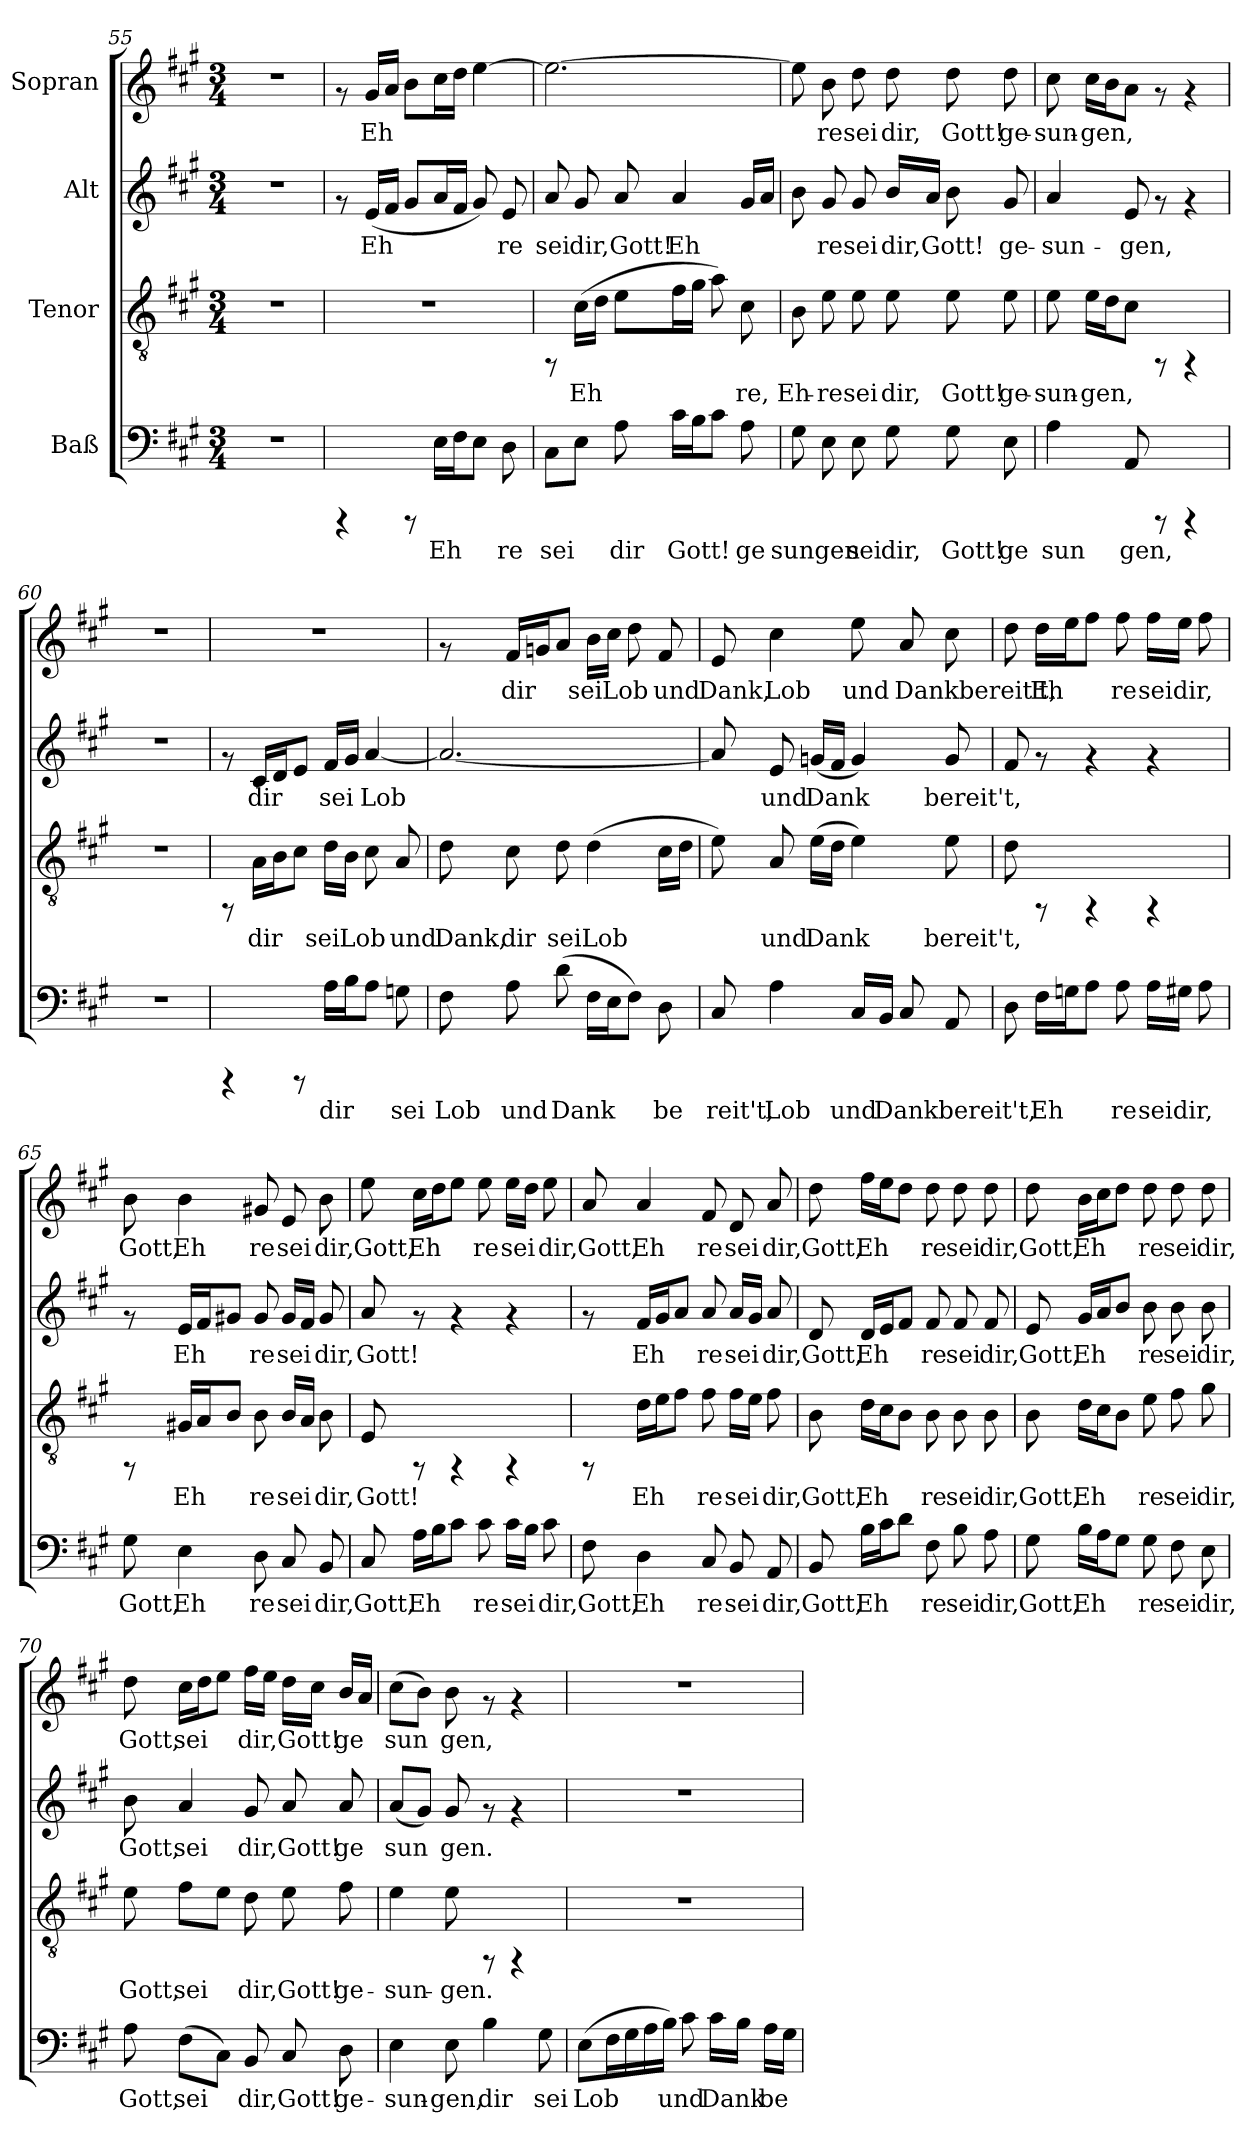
**kern	**text	**kern	**text	**kern	**text	**kern	**text
*part4	*part4	*part3	*part3	*part2	*part2	*part1	*part1
*staff4	*staff4	*staff3	*staff3	*staff2	*staff2	*staff1	*staff1
*I"Baß	*	*I"Tenor	*	*I"Alt	*	*I"Sopran	*
!!LO:PB:g=z
*clefF4	*	*clefGv2	*	*clefG2	*	*clefG2	*
*k[f#c#g#]	*	*k[f#c#g#]	*	*k[f#c#g#]	*	*k[f#c#g#]	*
*A:	*	*A:	*	*A:	*	*A:	*
*M3/4	*	*M3/4	*	*M3/4	*	*M3/4	*
=55	=55	=55	=55	=55	=55	=55	=55
2.r	.	2.r	.	2.r	.	2.r	.
=56	=56	=56	=56	=56	=56	=56	=56
4rCCC	.	2.r	.	8rf	.	8rf	.
!	!	!	!	!	!LO:LY:b	!	!LO:LY:b
.	.	.	.	(<16e/L	Eh-	16g#/L	Eh-
!	!	!	!	!	!LO:LY:b	!	!LO:LY:b
.	.	.	.	16f#/J	--	16a/J	--
!	!	!	!	!	!LO:LY:b	!	!LO:LY:b
8rCCC	.	.	.	8g#/L	--	8b\L	--
!	!LO:LY:b	!	!	!	!LO:LY:b	!	!LO:LY:b
16E\L	Eh	.	.	16a/	--	16cc#\	--
!	!LO:LY:b	!	!	!	!LO:LY:b	!	!LO:LY:b
16F#\	.	.	.	16f#/J	--	16dd\J	--
!	!LO:LY:b	!	!	!	!LO:LY:b	!	!LO:LY:b
8E\J	.	.	.	8g#/)	--	[>4ee\	--
!	!LO:LY:b	!	!	!	!LO:LY:b	!	!
8D\	re	.	.	8e/	-re	.	.
=57	=57	=57	=57	=57	=57	=57	=57
!	!LO:LY:b	!	!	!	!LO:LY:b	!	!LO:LY:b
8C#\L	sei	8rFF	.	8a/	sei	2.ee\_>	--
!	!LO:LY:b	!	!LO:LY:b	!	!LO:LY:b	!	!
8E\J	.	(>16c#\L	Eh-	8g#/	dir,	.	.
!	!	!	!LO:LY:b	!	!	!	!
.	.	16d\J	--	.	.	.	.
!	!LO:LY:b	!	!LO:LY:b	!	!LO:LY:b	!	!
8A\	dir	8e\L	--	8a/	Gott!	.	.
!	!LO:LY:b	!	!LO:LY:b	!	!LO:LY:b	!	!
16c#\L	Gott!	16f#\	--	4a/	Eh-	.	.
!	!LO:LY:b	!	!LO:LY:b	!	!	!	!
16B\	.	16g#\J	--	.	.	.	.
!	!LO:LY:b	!	!LO:LY:b	!	!	!	!
8c#\J	.	8a\)	--	.	.	.	.
!	!LO:LY:b	!	!LO:LY:b	!	!LO:LY:b	!	!
8A\	ge	8c#\	-re,	16g#/L	--	.	.
!	!	!	!	!	!LO:LY:b	!	!
.	.	.	.	16a/J	--	.	.
=58	=58	=58	=58	=58	=58	=58	=58
!	!LO:LY:b	!	!LO:LY:b	!	!LO:LY:b	!	!LO:LY:b
8G#\	sungen	8B\	Eh-	8b\	--	8ee\]	--
!	!LO:LY:b	!	!LO:LY:b	!	!LO:LY:b	!	!LO:LY:b
8E\	.	8e\	-re	8g#/	-re	8b\	-re
!	!LO:LY:b	!	!LO:LY:b	!	!LO:LY:b	!	!LO:LY:b
8E\	sei	8e\	sei	8g#/	sei	8dd\	sei
!	!LO:LY:b	!	!LO:LY:b	!	!LO:LY:b	!	!LO:LY:b
8G#\	dir,	8e\	dir,	16b/L	dir,	8dd\	dir,
!	!	!	!	!	!LO:LY:b	!	!
.	.	.	.	16a/J	Gott!	.	.
!	!LO:LY:b	!	!LO:LY:b	!	!LO:LY:b	!	!LO:LY:b
8G#\	Gott!	8e\	Gott!	8b\	.	8dd\	Gott!
!	!LO:LY:b	!	!LO:LY:b	!	!LO:LY:b	!	!LO:LY:b
8E\	ge	8e\	ge-	8g#/	ge-	8dd\	ge-
=59	=59	=59	=59	=59	=59	=59	=59
!	!LO:LY:b	!	!LO:LY:b	!	!LO:LY:b	!	!LO:LY:b
4A\	sun	8e\	-sun-	4a/	-sun-	8cc#\	-sun-
!	!	!	!LO:LY:b	!	!	!	!LO:LY:b
.	.	16e\L	-gen,	.	.	16cc#\L	-gen,
!	!	!	!LO:LY:b	!	!	!	!LO:LY:b
.	.	16d\	.	.	.	16b\	.
!	!LO:LY:b	!	!LO:LY:b	!	!LO:LY:b	!	!LO:LY:b
8AA/	gen,	8c#\J	.	8e/	-gen,	8a\J	.
8rCCC	.	8rFF	.	8rf	.	8rf	.
4rCCC	.	4rFF	.	4rf	.	4rf	.
=60	=60	=60	=60	=60	=60	=60	=60
2.r	.	2.r	.	2.r	.	2.r	.
!!LO:LB:g=z
=61	=61	=61	=61	=61	=61	=61	=61
4rCCC	.	8rFF	.	8rf	.	2.r	.
!	!	!	!LO:LY:b	!	!LO:LY:b	!	!
.	.	16A\L	dir	16c#/L	dir	.	.
!	!	!	!LO:LY:b	!	!LO:LY:b	!	!
.	.	16B\	.	16d/	.	.	.
!	!	!	!LO:LY:b	!	!LO:LY:b	!	!
8rCCC	.	8c#\J	.	8e/J	.	.	.
!	!LO:LY:b	!	!LO:LY:b	!	!LO:LY:b	!	!
16A\L	dir	16d\L	sei	16f#/L	sei	.	.
!	!LO:LY:b	!	!LO:LY:b	!	!LO:LY:b	!	!
16B\	.	16B\J	Lob	16g#/J	.	.	.
!	!LO:LY:b	!	!LO:LY:b	!	!LO:LY:b	!	!
8A\J	.	8c#\	.	[<4a/	Lob	.	.
!	!LO:LY:b	!	!LO:LY:b	!	!	!	!
8Gn\	sei	8A/	und	.	.	.	.
=62	=62	=62	=62	=62	=62	=62	=62
!	!LO:LY:b	!	!LO:LY:b	!	!LO:LY:b	!	!
8F#\	Lob	8d\	Dank,	2.a/_<	.	8rf	.
!	!LO:LY:b	!	!LO:LY:b	!	!	!	!LO:LY:b
8A\	und	8c#\	dir	.	.	16f#/L	dir
!	!	!	!	!	!	!	!LO:LY:b
.	.	.	.	.	.	16gn/	.
!	!LO:LY:b	!	!LO:LY:b	!	!	!	!LO:LY:b
(>8d\	Dank	8d\	sei	.	.	8a/J	.
!	!LO:LY:b	!	!LO:LY:b	!	!	!	!LO:LY:b
16F#\L	.	(>4d\	Lob	.	.	16b\L	sei
!	!LO:LY:b	!	!	!	!	!	!LO:LY:b
16E\	.	.	.	.	.	16cc#\J	Lob
!	!LO:LY:b	!	!	!	!	!	!LO:LY:b
8F#\J)	.	.	.	.	.	8dd\	.
!	!LO:LY:b	!	!LO:LY:b	!	!	!	!LO:LY:b
8D\	be	16c#\L	.	.	.	8f#/	und
!	!	!	!LO:LY:b	!	!	!	!
.	.	16d\J	.	.	.	.	.
=63	=63	=63	=63	=63	=63	=63	=63
!	!LO:LY:b	!	!LO:LY:b	!	!LO:LY:b	!	!LO:LY:b
8C#/	reit't,	8e\)	.	8a/]	.	8e/	Dank,
!	!LO:LY:b	!	!LO:LY:b	!	!LO:LY:b	!	!LO:LY:b
4A\	Lob	8A/	und	8e/	und	4cc#\	Lob
!	!	!	!LO:LY:b	!	!LO:LY:b	!	!
.	.	(>16e\L	Dank	(<16gn/L	Dank	.	.
!	!	!	!LO:LY:b	!	!LO:LY:b	!	!
.	.	16d\J	.	16f#/J	.	.	.
!	!LO:LY:b	!	!LO:LY:b	!	!LO:LY:b	!	!LO:LY:b
16C#/L	und	4e\)	.	4g/)	.	8ee\	und
!	!LO:LY:b	!	!	!	!	!	!
16BB/J	Dankbereit't,	.	.	.	.	.	.
!	!LO:LY:b	!	!	!	!	!	!LO:LY:b
8C#/	.	.	.	.	.	8a/	Dankbereit't,
!	!LO:LY:b	!	!LO:LY:b	!	!LO:LY:b	!	!LO:LY:b
8AA/	.	8e\	bereit't,	8g/	bereit't,	8cc#\	.
=64	=64	=64	=64	=64	=64	=64	=64
!	!LO:LY:b	!	!LO:LY:b	!	!LO:LY:b	!	!LO:LY:b
8D\	.	8d\	.	8f#/	.	8dd\	.
!	!LO:LY:b	!	!	!	!	!	!LO:LY:b
16F#\L	Eh	8rFF	.	8rf	.	16dd\L	Eh
!	!LO:LY:b	!	!	!	!	!	!LO:LY:b
16Gn\	.	.	.	.	.	16ee\	.
!	!LO:LY:b	!	!	!	!	!	!LO:LY:b
8A\J	.	4rFF	.	4rf	.	8ff#\J	.
!	!LO:LY:b	!	!	!	!	!	!LO:LY:b
8A\	re	.	.	.	.	8ff#\	re
!	!LO:LY:b	!	!	!	!	!	!LO:LY:b
16A\L	sei	4rFF	.	4rf	.	16ff#\L	sei
!	!LO:LY:b	!	!	!	!	!	!LO:LY:b
16G#X\J	dir,	.	.	.	.	16ee\J	dir,
!	!LO:LY:b	!	!	!	!	!	!LO:LY:b
8A\	.	.	.	.	.	8ff#\	.
!!LO:PB:g=z
=65	=65	=65	=65	=65	=65	=65	=65
!	!LO:LY:b	!	!	!	!	!	!LO:LY:b
8G#\	Gott,	8rFF	.	8rf	.	8b\	Gott,
!	!LO:LY:b	!	!LO:LY:b	!	!LO:LY:b	!	!LO:LY:b
4E\	Eh	16G#X/L	Eh	16e/L	Eh-	4b\	Eh
!	!	!	!LO:LY:b	!	!LO:LY:b	!	!
.	.	16A/	.	16f#/	--	.	.
!	!	!	!LO:LY:b	!	!LO:LY:b	!	!
.	.	8B/J	.	8g#X/J	--	.	.
!	!LO:LY:b	!	!LO:LY:b	!	!LO:LY:b	!	!LO:LY:b
8D\	re	8B\	re	8g#/	-re	8g#X/	re
!	!LO:LY:b	!	!LO:LY:b	!	!LO:LY:b	!	!LO:LY:b
8C#/	sei	16B/L	sei	16g#/L	sei	8e/	sei
!	!	!	!LO:LY:b	!	!LO:LY:b	!	!
.	.	16A/J	.	16f#/J	.	.	.
!	!LO:LY:b	!	!LO:LY:b	!	!LO:LY:b	!	!LO:LY:b
8BB/	dir,	8B\	dir,	8g#/	dir,	8b\	dir,
=66	=66	=66	=66	=66	=66	=66	=66
!	!LO:LY:b	!	!LO:LY:b	!	!LO:LY:b	!	!LO:LY:b
8C#/	Gott,	8E/	Gott!	8a/	Gott!	8ee\	Gott,
!	!LO:LY:b	!	!	!	!	!	!LO:LY:b
16A\L	Eh	8rFF	.	8rf	.	16cc#\L	Eh
!	!LO:LY:b	!	!	!	!	!	!LO:LY:b
16B\	.	.	.	.	.	16dd\	.
!	!LO:LY:b	!	!	!	!	!	!LO:LY:b
8c#\J	.	4rFF	.	4rf	.	8ee\J	.
!	!LO:LY:b	!	!	!	!	!	!LO:LY:b
8c#\	re	.	.	.	.	8ee\	re
!	!LO:LY:b	!	!	!	!	!	!LO:LY:b
16c#\L	sei	4rFF	.	4rf	.	16ee\L	sei
!	!LO:LY:b	!	!	!	!	!	!LO:LY:b
16B\J	.	.	.	.	.	16dd\J	.
!	!LO:LY:b	!	!	!	!	!	!LO:LY:b
8c#\	dir,	.	.	.	.	8ee\	dir,
=67	=67	=67	=67	=67	=67	=67	=67
!	!LO:LY:b	!	!	!	!	!	!LO:LY:b
8F#\	Gott,	8rFF	.	8rf	.	8a/	Gott,
!	!LO:LY:b	!	!LO:LY:b	!	!LO:LY:b	!	!LO:LY:b
4D\	Eh	16d\L	Eh	16f#/L	Eh-	4a/	Eh
!	!	!	!LO:LY:b	!	!LO:LY:b	!	!
.	.	16e\	.	16g#/	--	.	.
!	!	!	!LO:LY:b	!	!LO:LY:b	!	!
.	.	8f#\J	.	8a/J	--	.	.
!	!LO:LY:b	!	!LO:LY:b	!	!LO:LY:b	!	!LO:LY:b
8C#/	re	8f#\	re	8a/	-re	8f#/	re
!	!LO:LY:b	!	!LO:LY:b	!	!LO:LY:b	!	!LO:LY:b
8BB/	sei	16f#\L	sei	16a/L	sei	8d/	sei
!	!	!	!LO:LY:b	!	!LO:LY:b	!	!
.	.	16e\J	.	16g#/J	.	.	.
!	!LO:LY:b	!	!LO:LY:b	!	!LO:LY:b	!	!LO:LY:b
8AA/	dir,	8f#\	dir,	8a/	dir,	8a/	dir,
=68	=68	=68	=68	=68	=68	=68	=68
!	!LO:LY:b	!	!LO:LY:b	!	!LO:LY:b	!	!LO:LY:b
8BB/	Gott,	8B\	Gott,	8d/	Gott,	8dd\	Gott,
!	!LO:LY:b	!	!LO:LY:b	!	!LO:LY:b	!	!LO:LY:b
16B\L	Eh	16d\L	Eh	16d/L	Eh-	16ff#\L	Eh
!	!LO:LY:b	!	!LO:LY:b	!	!LO:LY:b	!	!LO:LY:b
16c#\	.	16c#\	.	16e/	--	16ee\	.
!	!LO:LY:b	!	!LO:LY:b	!	!LO:LY:b	!	!LO:LY:b
8d\J	.	8B\J	.	8f#/J	--	8dd\J	.
!	!LO:LY:b	!	!LO:LY:b	!	!LO:LY:b	!	!LO:LY:b
8F#\	re	8B\	re	8f#/	-re	8dd\	re
!	!LO:LY:b	!	!LO:LY:b	!	!LO:LY:b	!	!LO:LY:b
8B\	sei	8B\	sei	8f#/	sei	8dd\	sei
!	!LO:LY:b	!	!LO:LY:b	!	!LO:LY:b	!	!LO:LY:b
8A\	dir,	8B\	dir,	8f#/	dir,	8dd\	dir,
!!LO:PB:g=z
=69	=69	=69	=69	=69	=69	=69	=69
!	!LO:LY:b	!	!LO:LY:b	!	!LO:LY:b	!	!LO:LY:b
8G#\	Gott,	8B\	Gott,	8e/	Gott,	8dd\	Gott,
!	!LO:LY:b	!	!LO:LY:b	!	!LO:LY:b	!	!LO:LY:b
16B\L	Eh-	16d\L	Eh-	16g#/L	Eh	16b\L	Eh
!	!LO:LY:b	!	!LO:LY:b	!	!LO:LY:b	!	!LO:LY:b
16A\	--	16c#\	--	16a/	.	16cc#\	.
!	!LO:LY:b	!	!LO:LY:b	!	!LO:LY:b	!	!LO:LY:b
8G#\J	--	8B\J	--	8b/J	.	8dd\J	.
!	!LO:LY:b	!	!LO:LY:b	!	!LO:LY:b	!	!LO:LY:b
8G#\	-re	8e\	-re	8b\	re	8dd\	re
!	!LO:LY:b	!	!LO:LY:b	!	!LO:LY:b	!	!LO:LY:b
8F#\	sei	8f#\	sei	8b\	sei	8dd\	sei
!	!LO:LY:b	!	!LO:LY:b	!	!LO:LY:b	!	!LO:LY:b
8E\	dir,	8g#\	dir,	8b\	dir,	8dd\	dir,
=70	=70	=70	=70	=70	=70	=70	=70
!	!LO:LY:b	!	!LO:LY:b	!	!LO:LY:b	!	!LO:LY:b
8A\	Gott,	8e\	Gott,	8b\	Gott,	8dd\	Gott,
!	!LO:LY:b	!	!LO:LY:b	!	!LO:LY:b	!	!LO:LY:b
(>8F#\L	sei	8f#\L	sei	4a/	sei	16cc#\L	sei
!	!	!	!	!	!	!	!LO:LY:b
.	.	.	.	.	.	16dd\	.
!	!LO:LY:b	!	!LO:LY:b	!	!	!	!LO:LY:b
8C#\J)	.	8e\J	.	.	.	8ee\J	.
!	!LO:LY:b	!	!LO:LY:b	!	!LO:LY:b	!	!LO:LY:b
8BB/	dir,	8d\	dir,	8g#/	dir,	16ff#\L	dir,
!	!	!	!	!	!	!	!LO:LY:b
.	.	.	.	.	.	16ee\J	.
!	!LO:LY:b	!	!LO:LY:b	!	!LO:LY:b	!	!LO:LY:b
8C#/	Gott!	8e\	Gott!	8a/	Gott!	16dd\L	Gott!
!	!	!	!	!	!	!	!LO:LY:b
.	.	.	.	.	.	16cc#\J	.
!	!LO:LY:b	!	!LO:LY:b	!	!LO:LY:b	!	!LO:LY:b
8D\	ge-	8f#\	ge-	8a/	ge	16b/L	ge
!	!	!	!	!	!	!	!LO:LY:b
.	.	.	.	.	.	16a/J	.
=71	=71	=71	=71	=71	=71	=71	=71
!	!LO:LY:b	!	!LO:LY:b	!	!LO:LY:b	!	!LO:LY:b
4E\	-sun-	4e\	-sun-	(<8a/L	sun	(>8cc#\L	sun
!	!	!	!	!	!LO:LY:b	!	!LO:LY:b
.	.	.	.	8g#/J)	.	8b\J)	.
!	!LO:LY:b	!	!LO:LY:b	!	!LO:LY:b	!	!LO:LY:b
8E\	-gen,	8e\	-gen.	8g#/	gen.	8b\	gen,
!	!LO:LY:b	!	!	!	!	!	!
4B\	dir	8rFF	.	8rf	.	8rf	.
.	.	4rFF	.	4rf	.	4rf	.
!	!LO:LY:b	!	!	!	!	!	!
8G#\	sei	.	.	.	.	.	.
=72	=72	=72	=72	=72	=72	=72	=72
!	!LO:LY:b	!	!	!	!	!	!
(>8E\L	Lob	2.r	.	2.r	.	2.r	.
!	!LO:LY:b	!	!	!	!	!	!
16F#\	.	.	.	.	.	.	.
!	!LO:LY:b	!	!	!	!	!	!
16G#\	.	.	.	.	.	.	.
!	!LO:LY:b	!	!	!	!	!	!
16A\	.	.	.	.	.	.	.
!	!LO:LY:b	!	!	!	!	!	!
16B\J)	und	.	.	.	.	.	.
!	!LO:LY:b	!	!	!	!	!	!
8c#\	.	.	.	.	.	.	.
!	!LO:LY:b	!	!	!	!	!	!
16c#\L	Dank	.	.	.	.	.	.
!	!LO:LY:b	!	!	!	!	!	!
16B\J	.	.	.	.	.	.	.
!	!LO:LY:b	!	!	!	!	!	!
16A\L	be-	.	.	.	.	.	.
!	!LO:LY:b	!	!	!	!	!	!
16G#\J	--	.	.	.	.	.	.
=	=	=	=	=	=	=	=
*-	*-	*-	*-	*-	*-	*-	*-
